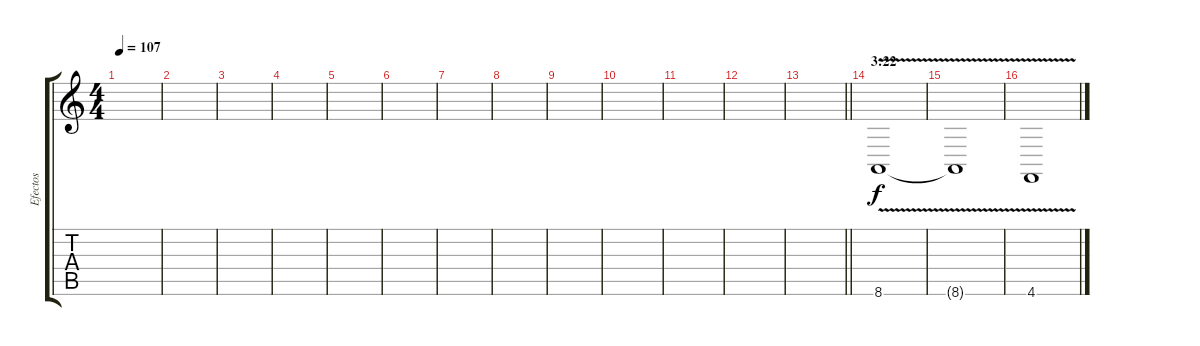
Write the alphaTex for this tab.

\track ("Efectos" "Efectos") {instrument pad2warm}
\staff {score tabs}
\tuning (Eb4 Bb3 Gb3 Db3 Ab2 Db2) {hide}
\ts (4 4)
\tempo 107
\clef g2
\ks c
|
|
|
|
|
|
|
|
|
|
|
|
\barLineRight lightlight
|
\section ("" "3:22")
8.6{v}.1 |
8.6{t}.1 |
4.6{v}.1
